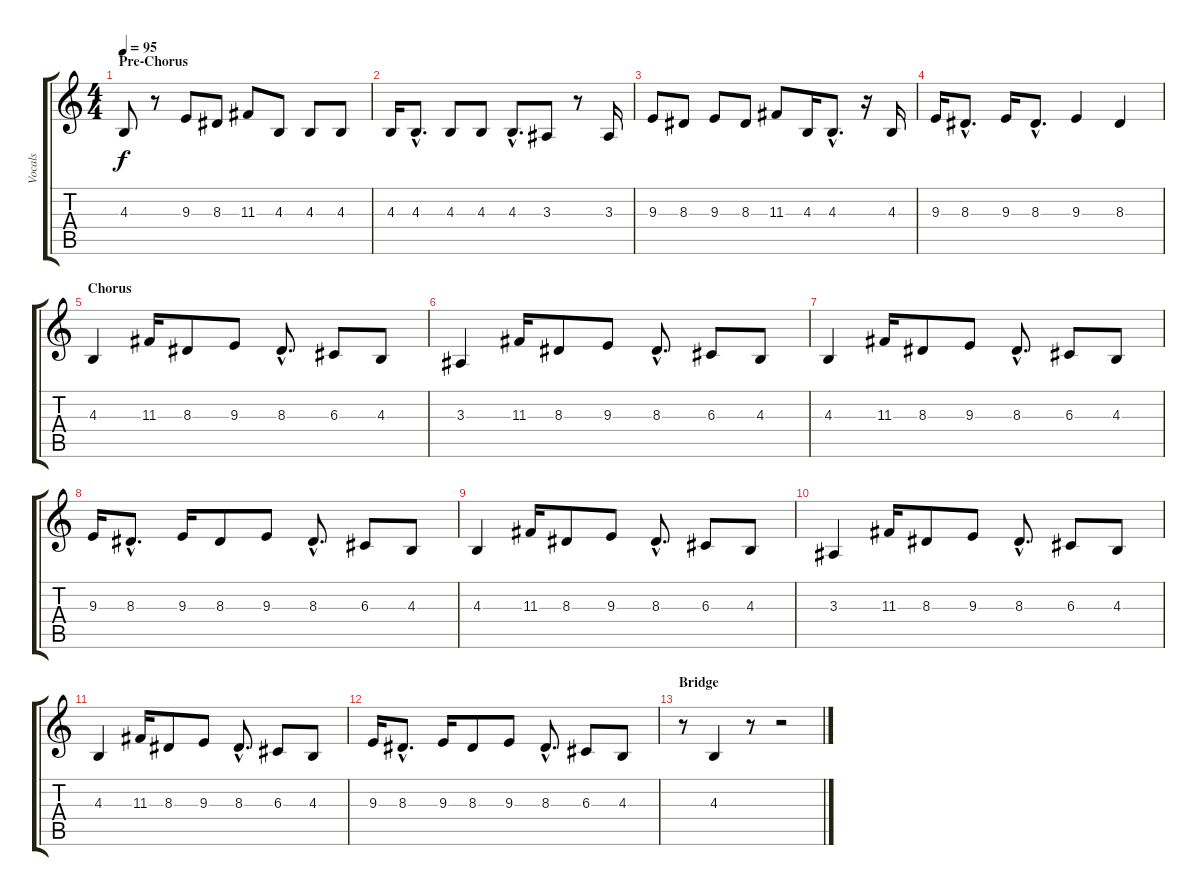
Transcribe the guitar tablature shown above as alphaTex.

\track ("Vocals" "Vocals") {instrument flute}
\staff {score tabs}
\tuning (E4 B3 G3 D3 A2 E2) {hide}
\ts (4 4)
\section ("" "Pre-Chorus")
\tempo 95
\clef g2
\ks c
4.3.8{dy f} r.8 9.3.8 8.3.8 11.3.8 4.3.8 4.3.8 4.3.8 |
4.3.16 4.3{hac}.8{d} 4.3.8 4.3.8 4.3{hac}.8{d} 3.3.8 r.8 3.3.16 |
9.3.8 8.3.8 9.3.8 8.3.8 11.3.8 4.3.16 4.3{hac}.8{d} r.16 4.3.16 |
9.3.16 8.3{hac}.8{d} 9.3.16 8.3{hac}.8{d} 9.3.4 8.3.4 |
\section ("" "Chorus")
4.3.4 11.3.16 8.3.8 9.3.8 8.3{hac}.8{d} 6.3.8 4.3.8 |
3.3.4 11.3.16 8.3.8 9.3.8 8.3{hac}.8{d} 6.3.8 4.3.8 |
4.3.4 11.3.16 8.3.8 9.3.8 8.3{hac}.8{d} 6.3.8 4.3.8 |
9.3.16 8.3{hac}.8{d} 9.3.16 8.3.8 9.3.8 8.3{hac}.8{d} 6.3.8 4.3.8 |
4.3.4 11.3.16 8.3.8 9.3.8 8.3{hac}.8{d} 6.3.8 4.3.8 |
3.3.4 11.3.16 8.3.8 9.3.8 8.3{hac}.8{d} 6.3.8 4.3.8 |
4.3.4 11.3.16 8.3.8 9.3.8 8.3{hac}.8{d} 6.3.8 4.3.8 |
9.3.16 8.3{hac}.8{d} 9.3.16 8.3.8 9.3.8 8.3{hac}.8{d} 6.3.8 4.3.8 |
\section ("" "Bridge")
r.8 4.3.4 r.8 r.2
